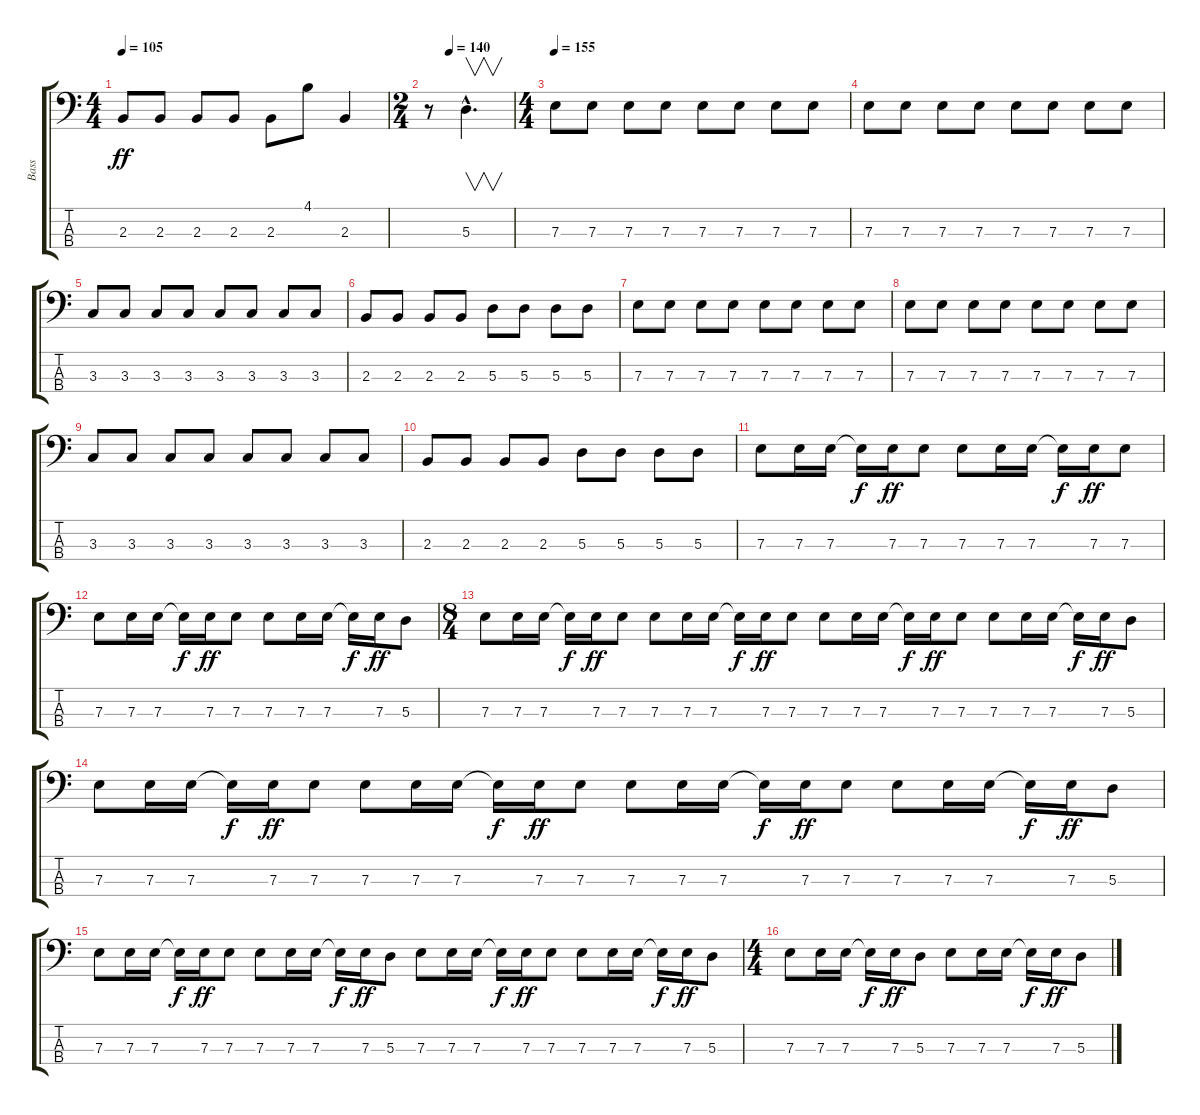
\track ("Bass" "Bass") {instrument electricbassfinger}
\staff {score tabs}
\tuning (G2 D2 A1 E1) {hide}
\ts (4 4)
\tempo 105
\clef f4
\ks c
2.3.8{dy ff} 2.3.8 2.3.8 2.3.8 2.3.8 4.1.8 2.3.4 |
\ts (2 4)
\tempo (140 0.25)
r.8 5.3{hac}.4{v d} |
\ts (4 4)
\tempo 155
7.3.8 7.3.8 7.3.8 7.3.8 7.3.8 7.3.8 7.3.8 7.3.8 |
7.3.8 7.3.8 7.3.8 7.3.8 7.3.8 7.3.8 7.3.8 7.3.8 |
3.3.8 3.3.8 3.3.8 3.3.8 3.3.8 3.3.8 3.3.8 3.3.8 |
2.3.8 2.3.8 2.3.8 2.3.8 5.3.8 5.3.8 5.3.8 5.3.8 |
7.3.8 7.3.8 7.3.8 7.3.8 7.3.8 7.3.8 7.3.8 7.3.8 |
7.3.8 7.3.8 7.3.8 7.3.8 7.3.8 7.3.8 7.3.8 7.3.8 |
3.3.8 3.3.8 3.3.8 3.3.8 3.3.8 3.3.8 3.3.8 3.3.8 |
2.3.8 2.3.8 2.3.8 2.3.8 5.3.8 5.3.8 5.3.8 5.3.8 |
7.3.8 7.3.16 7.3.16 7.3{t}.16{dy f} 7.3.16{dy ff} 7.3.8 7.3.8 7.3.16 7.3.16 7.3{t}.16{dy f} 7.3.16{dy ff} 7.3.8 |
7.3.8 7.3.16 7.3.16 7.3{t}.16{dy f} 7.3.16{dy ff} 7.3.8 7.3.8 7.3.16 7.3.16 7.3{t}.16{dy f} 7.3.16{dy ff} 5.3.8 |
\ts (8 4)
7.3.8 7.3.16 7.3.16 7.3{t}.16{dy f} 7.3.16{dy ff} 7.3.8 7.3.8 7.3.16 7.3.16 7.3{t}.16{dy f} 7.3.16{dy ff} 7.3.8 7.3.8 7.3.16 7.3.16 7.3{t}.16{dy f} 7.3.16{dy ff} 7.3.8 7.3.8 7.3.16 7.3.16 7.3{t}.16{dy f} 7.3.16{dy ff} 5.3.8 |
7.3.8 7.3.16 7.3.16 7.3{t}.16{dy f} 7.3.16{dy ff} 7.3.8 7.3.8 7.3.16 7.3.16 7.3{t}.16{dy f} 7.3.16{dy ff} 7.3.8 7.3.8 7.3.16 7.3.16 7.3{t}.16{dy f} 7.3.16{dy ff} 7.3.8 7.3.8 7.3.16 7.3.16 7.3{t}.16{dy f} 7.3.16{dy ff} 5.3.8 |
7.3.8 7.3.16 7.3.16 7.3{t}.16{dy f} 7.3.16{dy ff} 7.3.8 7.3.8 7.3.16 7.3.16 7.3{t}.16{dy f} 7.3.16{dy ff} 5.3.8 7.3.8 7.3.16 7.3.16 7.3{t}.16{dy f} 7.3.16{dy ff} 7.3.8 7.3.8 7.3.16 7.3.16 7.3{t}.16{dy f} 7.3.16{dy ff} 5.3.8 |
\ts (4 4)
7.3.8 7.3.16 7.3.16 7.3{t}.16{dy f} 7.3.16{dy ff} 5.3.8 7.3.8 7.3.16 7.3.16 7.3{t}.16{dy f} 7.3.16{dy ff} 5.3.8
